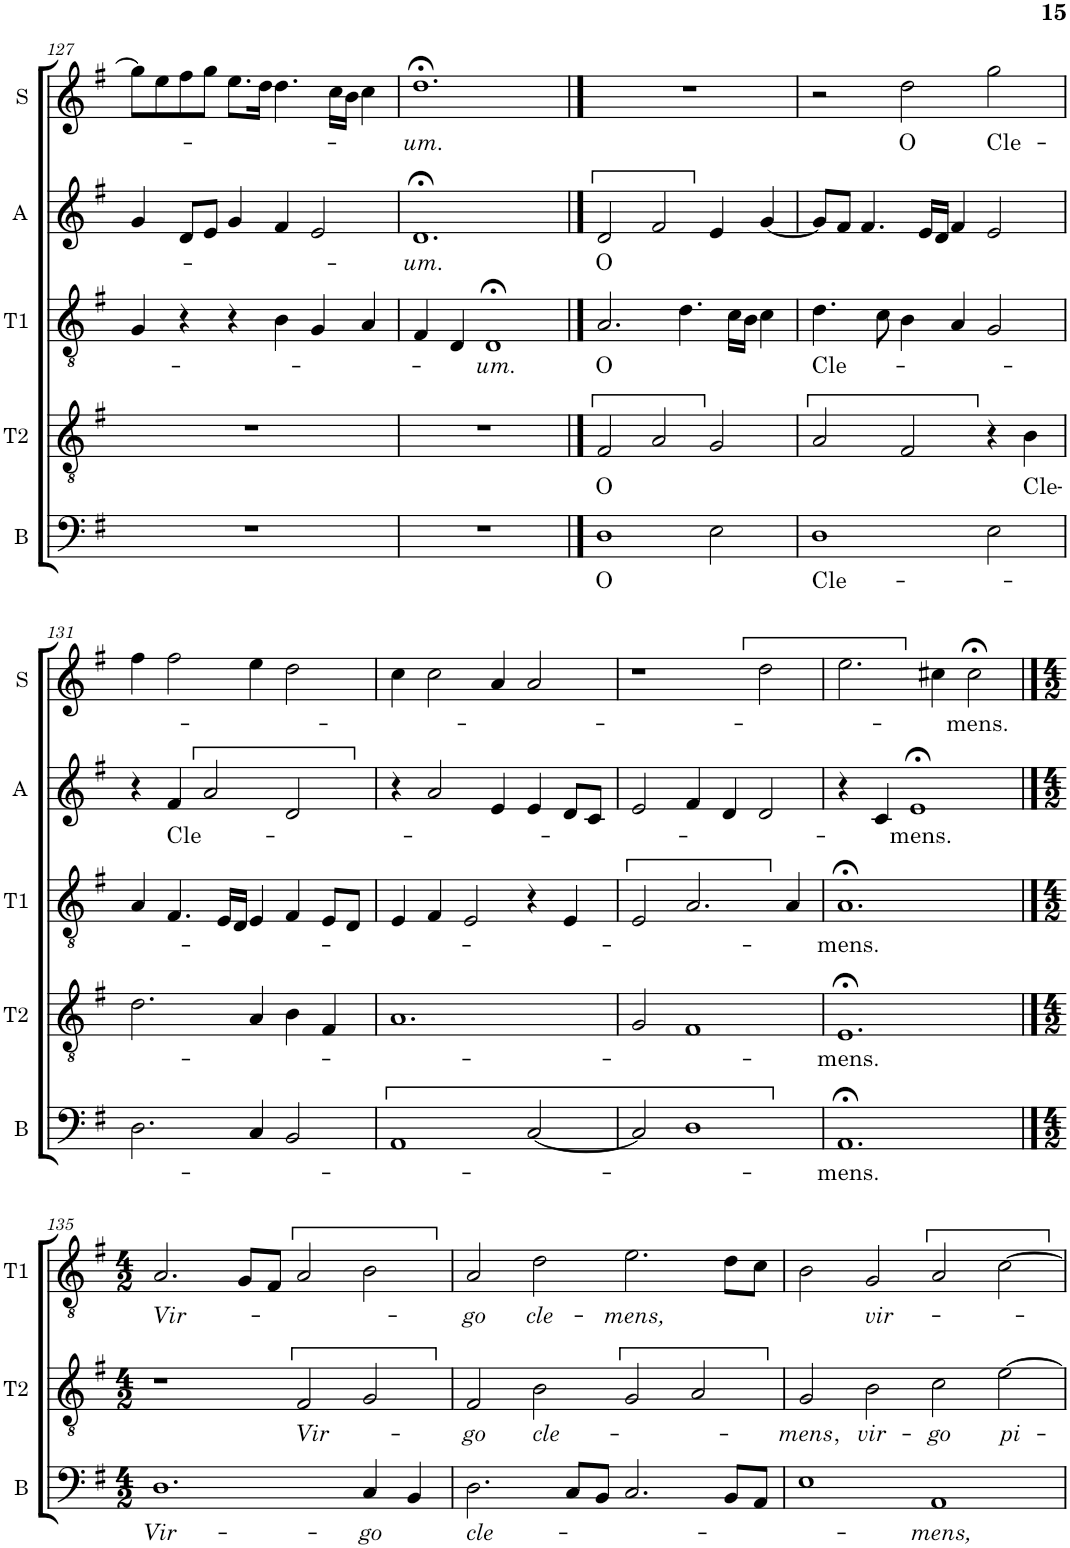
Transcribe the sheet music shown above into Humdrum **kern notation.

**kern	**text	**kern	**text	**kern	**text	**kern	**text	**kern	**text
*part5	*part5	*part4	*part4	*part3	*part3	*part2	*part2	*part1	*part1
*staff5	*staff5	*staff4	*staff4	*staff3	*staff3	*staff2	*staff2	*staff1	*staff1
*I"B	*	*I"T2	*	*I"T1	*	*I"A	*	*I"S	*
*I'B	*	*I'T2	*	*I'T1	*	*I'A	*	*I'S	*
!!LO:PB:g=z
*clefF4	*	*clefGv2	*	*clefGv2	*	*clefG2	*	*clefG2	*
*k[f#]	*	*k[f#]	*	*k[f#]	*	*k[f#]	*	*k[f#]	*
*M3/2	*	*M3/2	*	*M3/2	*	*M3/2	*	*M3/2	*
=127	=127	=127	=127	=127	=127	=127	=127	=127	=127
1.r	.	1.r	.	4G/	.	4g/	.	8gg\L]	.
.	.	.	.	.	.	.	.	8ee\	.
.	.	.	.	4r	.	8d/L	.	8ff#\	.
.	.	.	.	.	.	8e/J	.	8gg\J	.
.	.	.	.	4r	.	4g/	.	8.ee\L	.
.	.	.	.	.	.	.	.	16dd\Jk	.
.	.	.	.	4B\	.	4f#/	.	4.dd\	.
.	.	.	.	4G/	.	2e/	.	.	.
.	.	.	.	.	.	.	.	16cc\LL	.
.	.	.	.	.	.	.	.	16b\JJ	.
.	.	.	.	4A/	.	.	.	4cc\	.
=128	=128	=128	=128	=128	=128	=128	=128	=128	=128
!	!	!	!	!	!	!	!LO:LY:b	!	!LO:LY:b
1.r	.	1.r	.	4F#/	.	1.d;<	-um.	1.dd;<	um.
.	.	.	.	4D/	.	.	.	.	.
!	!	!	!	!	!LO:LY:b	!	!	!	!
.	.	.	.	1D;<	-um.	.	.	.	.
==129	==129	==129	==129	==129	==129	==129	==129	==129	==129
!	!LO:LY:b	!	!LO:LY:b	!	!LO:LY:b	!	!LO:LY:b	!	!
1D	O	2F#/	O	2.A/	O	2d/	O	1.r	.
.	.	2A/	.	.	.	2f#/	.	.	.
.	.	.	.	4.d\	.	.	.	.	.
2E\	.	2G/	.	.	.	4e/	.	.	.
.	.	.	.	16c\LL	.	.	.	.	.
.	.	.	.	16B\JJ	.	.	.	.	.
.	.	.	.	4c\	.	[4g/	.	.	.
=130	=130	=130	=130	=130	=130	=130	=130	=130	=130
!	!LO:LY:b	!	!	!	!LO:LY:b	!	!	!	!
1D	Cle-	2A/	.	4.d\	Cle-	8g/L]	.	2r	.
.	.	.	.	.	.	8f#/J	.	.	.
.	.	.	.	.	.	4.f#/	.	.	.
.	.	.	.	8c\	.	.	.	.	.
!	!	!	!	!	!	!	!	!	!LO:LY:b
.	.	2F#/	.	4B\	.	.	.	2dd\	O
.	.	.	.	.	.	16e/LL	.	.	.
.	.	.	.	.	.	16d/JJ	.	.	.
.	.	.	.	4A/	.	4f#/	.	.	.
!	!	!	!	!	!	!	!	!	!LO:LY:b
2E\	.	4r	.	2G/	.	2e/	.	2gg\	Cle-
!	!	!	!LO:LY:b	!	!	!	!	!	!
.	.	4B\	Cle-	.	.	.	.	.	.
!!LO:LB:g=z
=131	=131	=131	=131	=131	=131	=131	=131	=131	=131
2.D\	.	2.d\	.	4A/	.	4r	.	4ff#\	.
!	!	!	!	!	!	!	!LO:LY:b	!	!
.	.	.	.	4.F#/	.	4f#/	Cle-	2ff#\	.
.	.	.	.	.	.	2a/	.	.	.
.	.	.	.	16E/LL	.	.	.	.	.
.	.	.	.	16D/JJ	.	.	.	.	.
4C/	.	4A/	.	4E/	.	.	.	4ee\	.
2BB/	.	4B\	.	4F#/	.	2d/	.	2dd\	.
.	.	4F#/	.	8E/L	.	.	.	.	.
.	.	.	.	8D/J	.	.	.	.	.
=132	=132	=132	=132	=132	=132	=132	=132	=132	=132
1AA	.	1.A	.	4E/	.	4r	.	4cc\	.
.	.	.	.	4F#/	.	2a/	.	2cc\	.
.	.	.	.	2E/	.	.	.	.	.
.	.	.	.	.	.	4e/	.	4a/	.
[2C/	.	.	.	4r	.	4e/	.	2a/	.
.	.	.	.	4E/	.	8d/L	.	.	.
.	.	.	.	.	.	8c/J	.	.	.
=133	=133	=133	=133	=133	=133	=133	=133	=133	=133
2C/]	.	2G/	.	2E/	.	2e/	.	1r	.
1D	.	1F#	.	2.A/	.	4f#/	.	.	.
.	.	.	.	.	.	4d/	.	.	.
.	.	.	.	.	.	2d/	.	2dd\	.
.	.	.	.	4A/	.	.	.	.	.
=134	=134	=134	=134	=134	=134	=134	=134	=134	=134
!	!LO:LY:b	!	!LO:LY:b	!	!LO:LY:b	!	!	!	!
1.AA;<	-mens.	1.E;<	-mens.	1.A;<	-mens.	4r	.	2.ee\	.
.	.	.	.	.	.	4c/	.	.	.
!	!	!	!	!	!	!	!LO:LY:b	!	!
.	.	.	.	.	.	1e;<	-mens.	.	.
.	.	.	.	.	.	.	.	4cc#X\	.
!	!	!	!	!	!	!	!	!	!LO:LY:b
.	.	.	.	.	.	.	.	2cc#;<\	-mens.
!!LO:LB:g=z
==135	==135	==135	==135	==135	==135	==135	==135	==135	==135
*M4/2	*	*M4/2	*	*M4/2	*	*M4/2	*	*M4/2	*
!	!LO:LY:b	!	!	!	!LO:LY:b	!	!	!	!
1.D	Vir-	1r	.	2.A/	Vir-	0r	.	0r	.
.	.	.	.	8G/L	.	.	.	.	.
.	.	.	.	8F#/J	.	.	.	.	.
!	!	!	!LO:LY:b	!	!	!	!	!	!
.	.	2F#/	Vir-	2A/	.	.	.	.	.
!	!LO:LY:b	!	!	!	!	!	!	!	!
4C/	-go	2G/	.	2B\	.	.	.	.	.
4BB/	.	.	.	.	.	.	.	.	.
=136	=136	=136	=136	=136	=136	=136	=136	=136	=136
!	!LO:LY:b	!	!LO:LY:b	!	!LO:LY:b	!	!	!	!
2.D\	cle-	2F#/	-go	2A/	-go	0r	.	0r	.
!	!	!	!LO:LY:b	!	!LO:LY:b	!	!	!	!
.	.	2B\	cle-	2d\	cle-	.	.	.	.
8C/L	.	.	.	.	.	.	.	.	.
8BB/J	.	.	.	.	.	.	.	.	.
!	!	!	!	!	!LO:LY:b	!	!	!	!
2.C/	.	2G/	.	2.e\	-mens,	.	.	.	.
.	.	2A/	.	.	.	.	.	.	.
8BB/L	.	.	.	8d\L	.	.	.	.	.
8AA/J	.	.	.	8c\J	.	.	.	.	.
=137	=137	=137	=137	=137	=137	=137	=137	=137	=137
!	!	!	!LO:LY:b	!	!	!	!	!	!
1E	.	2G/	-mens ,	2B\	.	0r	.	0r	.
!	!	!	!LO:LY:b	!	!LO:LY:b	!	!	!	!
.	.	2B\	vir-	2G/	vir-	.	.	.	.
!	!LO:LY:b	!	!LO:LY:b	!	!	!	!	!	!
1AA	-mens,	2c\	-go	2A/	.	.	.	.	.
!	!	!	!LO:LY:b	!	!	!	!	!	!
.	.	[2e\	pi-	[2c\	.	.	.	.	.
=	=	=	=	=	=	=	=	=	=
*-	*-	*-	*-	*-	*-	*-	*-	*-	*-
